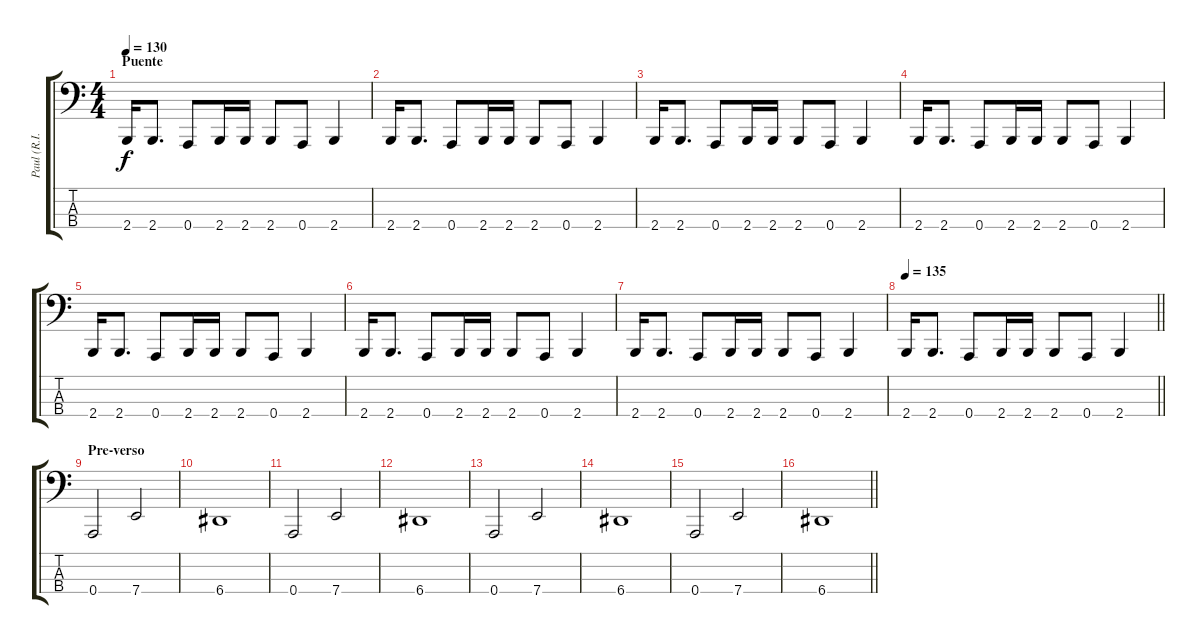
\track ("Paul (R.I.P)" "Paul (R.I.") {instrument electricbasspick}
\staff {score tabs}
\tuning (D2 A1 E1 A0) {hide}
\ts (4 4)
\section ("" "Puente")
\tempo 130
\clef f4
\ks c
2.4.16{dy f} 2.4.8{d} 0.4.8 2.4.16 2.4.16 2.4.8 0.4.8 2.4.4 |
2.4.16 2.4.8{d} 0.4.8 2.4.16 2.4.16 2.4.8 0.4.8 2.4.4 |
2.4.16 2.4.8{d} 0.4.8 2.4.16 2.4.16 2.4.8 0.4.8 2.4.4 |
2.4.16 2.4.8{d} 0.4.8 2.4.16 2.4.16 2.4.8 0.4.8 2.4.4 |
2.4.16 2.4.8{d} 0.4.8 2.4.16 2.4.16 2.4.8 0.4.8 2.4.4 |
2.4.16 2.4.8{d} 0.4.8 2.4.16 2.4.16 2.4.8 0.4.8 2.4.4 |
2.4.16 2.4.8{d} 0.4.8 2.4.16 2.4.16 2.4.8 0.4.8 2.4.4 |
\tempo 135
\barLineRight lightlight
2.4.16 2.4.8{d} 0.4.8 2.4.16 2.4.16 2.4.8 0.4.8 2.4.4 |
\section ("" "Pre-verso")
0.4.2 7.4.2 |
6.4.1 |
0.4.2 7.4.2 |
6.4.1 |
0.4.2 7.4.2 |
6.4.1 |
0.4.2 7.4.2 |
\barLineRight lightlight
6.4.1
